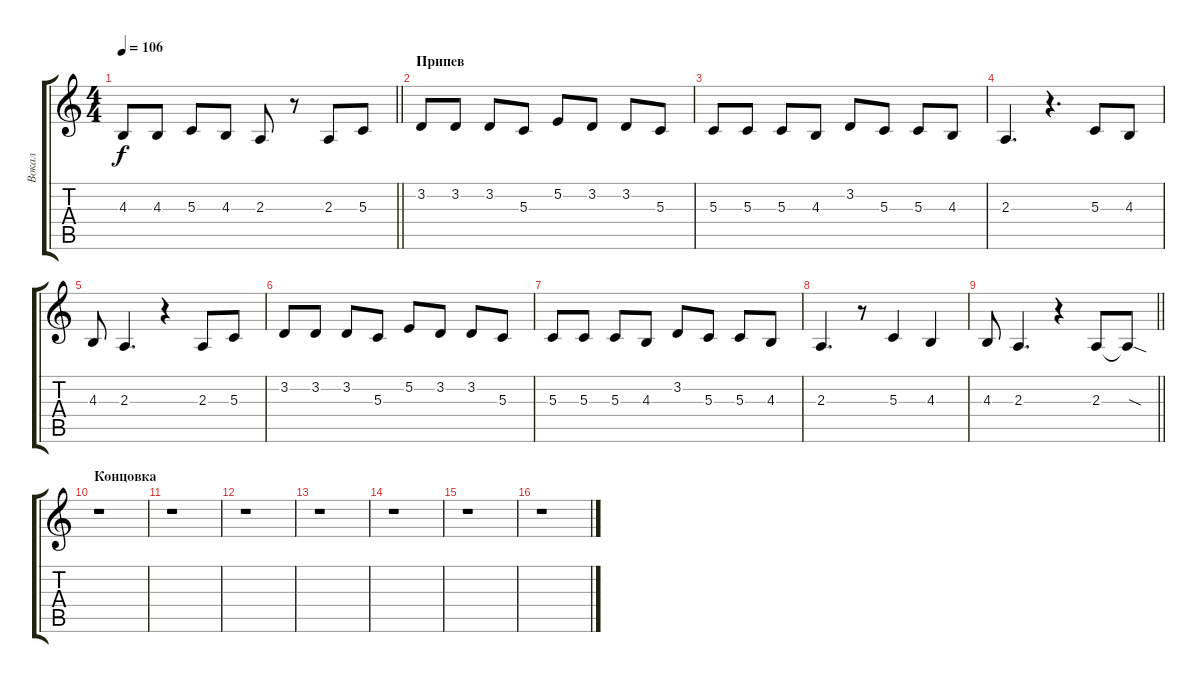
\track ("Вокал" "Вокал") {instrument tenorsax}
\staff {score tabs}
\tuning (E4 B3 G3 D3 A2 E2) {hide}
\ts (4 4)
\tempo 106
\clef g2
\barLineRight lightlight
\ks c
4.3.8{dy f} 4.3.8 5.3.8 4.3.8 2.3.8 r.8 2.3.8 5.3.8 |
\section ("" "Припев")
3.2.8 3.2.8 3.2.8 5.3.8 5.2.8 3.2.8 3.2.8 5.3.8 |
5.3.8 5.3.8 5.3.8 4.3.8 3.2.8 5.3.8 5.3.8 4.3.8 |
2.3.4{d} r.4{d} 5.3.8 4.3.8 |
4.3.8 2.3.4{d} r.4 2.3.8 5.3.8 |
3.2.8 3.2.8 3.2.8 5.3.8 5.2.8 3.2.8 3.2.8 5.3.8 |
5.3.8 5.3.8 5.3.8 4.3.8 3.2.8 5.3.8 5.3.8 4.3.8 |
2.3.4{d} r.8 5.3.4 4.3.4 |
\barLineRight lightlight
4.3.8 2.3.4{d} r.4 2.3.8 2.3{sod t}.8 |
\section ("" "Концовка")
r.1 |
r.1 |
r.1 |
r.1 |
r.1 |
r.1 |
r.1
